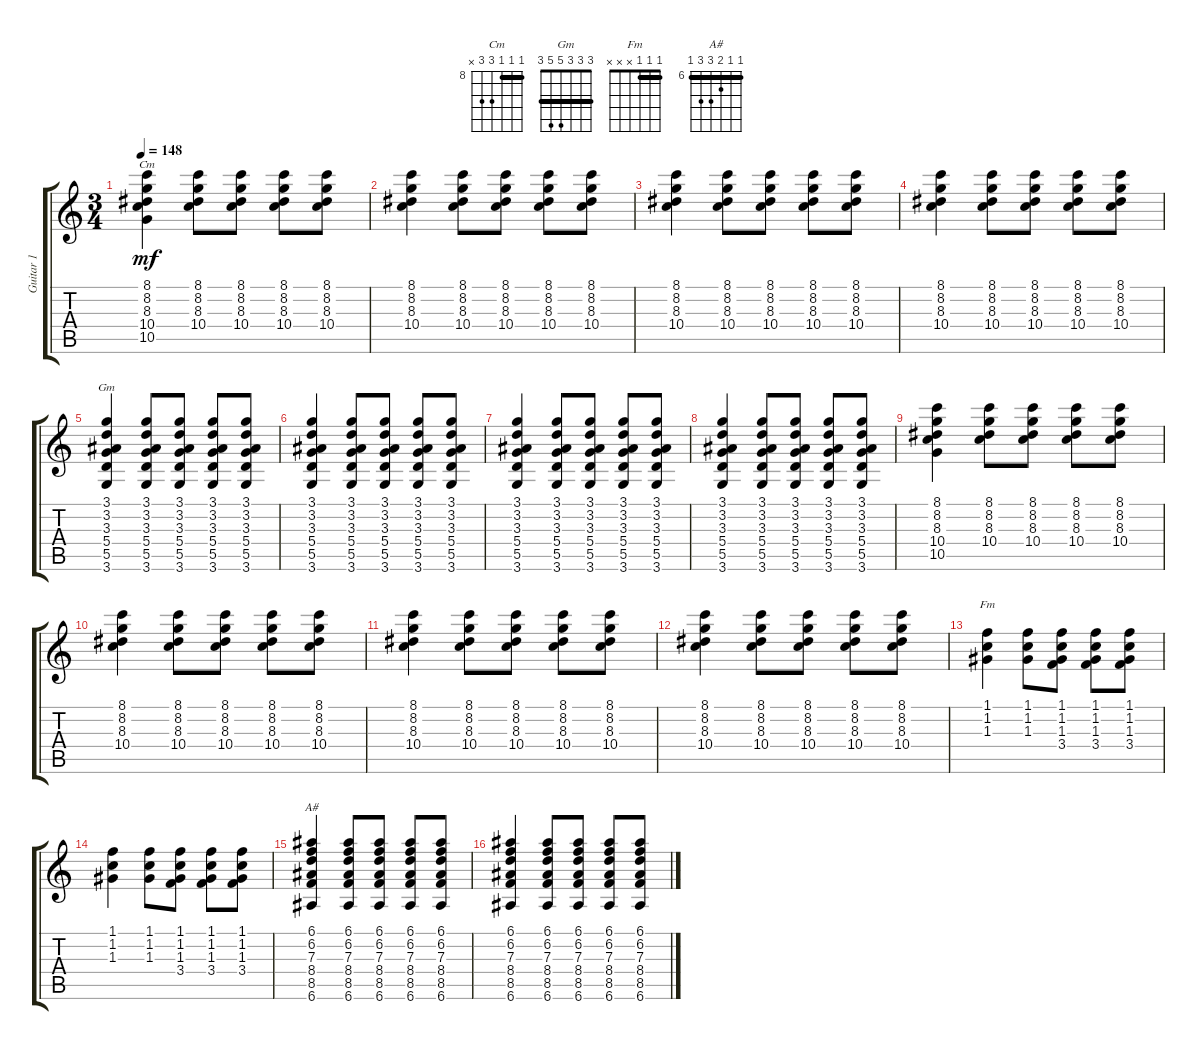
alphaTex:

\track ("Guitar 1" "Guitar 1") {instrument acousticguitarsteel}
\staff {score tabs}
\tuning (E4 B3 G3 D3 A2 E2) {hide}
\chord ("Cm" 8 8 8 10 10 x) {firstfret 8 barre 8}
\chord ("Gm" 3 3 3 5 5 3) {barre 3}
\chord ("Fm" 1 1 1 x x x) {barre 1}
\chord ("A#" 6 6 7 8 8 6) {firstfret 6 barre 6}
\ts (3 4)
\tempo 148
\clef g2
\ks c
(8.1 8.2 8.3 10.4 10.5).4{ch "Cm" dy mf} (8.1 8.2 8.3 10.4).8 (8.1 8.2 8.3 10.4).8 (8.1 8.2 8.3 10.4).8 (8.1 8.2 8.3 10.4).8 |
(8.1 8.2 8.3 10.4).4 (8.1 8.2 8.3 10.4).8 (8.1 8.2 8.3 10.4).8 (8.1 8.2 8.3 10.4).8 (8.1 8.2 8.3 10.4).8 |
(8.1 8.2 8.3 10.4).4 (8.1 8.2 8.3 10.4).8 (8.1 8.2 8.3 10.4).8 (8.1 8.2 8.3 10.4).8 (8.1 8.2 8.3 10.4).8 |
(8.1 8.2 8.3 10.4).4 (8.1 8.2 8.3 10.4).8 (8.1 8.2 8.3 10.4).8 (8.1 8.2 8.3 10.4).8 (8.1 8.2 8.3 10.4).8 |
(3.1 3.2 3.3 5.4 5.5 3.6).4{ch "Gm"} (3.1 3.2 3.3 5.4 5.5 3.6).8 (3.1 3.2 3.3 5.4 5.5 3.6).8 (3.1 3.2 3.3 5.4 5.5 3.6).8 (3.1 3.2 3.3 5.4 5.5 3.6).8 |
(3.1 3.2 3.3 5.4 5.5 3.6).4 (3.1 3.2 3.3 5.4 5.5 3.6).8 (3.1 3.2 3.3 5.4 5.5 3.6).8 (3.1 3.2 3.3 5.4 5.5 3.6).8 (3.1 3.2 3.3 5.4 5.5 3.6).8 |
(3.1 3.2 3.3 5.4 5.5 3.6).4 (3.1 3.2 3.3 5.4 5.5 3.6).8 (3.1 3.2 3.3 5.4 5.5 3.6).8 (3.1 3.2 3.3 5.4 5.5 3.6).8 (3.1 3.2 3.3 5.4 5.5 3.6).8 |
(3.1 3.2 3.3 5.4 5.5 3.6).4 (3.1 3.2 3.3 5.4 5.5 3.6).8 (3.1 3.2 3.3 5.4 5.5 3.6).8 (3.1 3.2 3.3 5.4 5.5 3.6).8 (3.1 3.2 3.3 5.4 5.5 3.6).8 |
(8.1 8.2 8.3 10.4 10.5).4 (8.1 8.2 8.3 10.4).8 (8.1 8.2 8.3 10.4).8 (8.1 8.2 8.3 10.4).8 (8.1 8.2 8.3 10.4).8 |
(8.1 8.2 8.3 10.4).4 (8.1 8.2 8.3 10.4).8 (8.1 8.2 8.3 10.4).8 (8.1 8.2 8.3 10.4).8 (8.1 8.2 8.3 10.4).8 |
(8.1 8.2 8.3 10.4).4 (8.1 8.2 8.3 10.4).8 (8.1 8.2 8.3 10.4).8 (8.1 8.2 8.3 10.4).8 (8.1 8.2 8.3 10.4).8 |
(8.1 8.2 8.3 10.4).4 (8.1 8.2 8.3 10.4).8 (8.1 8.2 8.3 10.4).8 (8.1 8.2 8.3 10.4).8 (8.1 8.2 8.3 10.4).8 |
(1.1 1.2 1.3).4{ch "Fm"} (1.1 1.2 1.3).8 (1.1 1.2 1.3 3.4).8 (1.1 1.2 1.3 3.4).8 (1.1 1.2 1.3 3.4).8 |
(1.1 1.2 1.3).4 (1.1 1.2 1.3).8 (1.1 1.2 1.3 3.4).8 (1.1 1.2 1.3 3.4).8 (1.1 1.2 1.3 3.4).8 |
(6.1 6.2 7.3 8.4 8.5 6.6).4{ch "A#"} (6.1 6.2 7.3 8.4 8.5 6.6).8 (6.1 6.2 7.3 8.4 8.5 6.6).8 (6.1 6.2 7.3 8.4 8.5 6.6).8 (6.1 6.2 7.3 8.4 8.5 6.6).8 |
(6.1 6.2 7.3 8.4 8.5 6.6).4 (6.1 6.2 7.3 8.4 8.5 6.6).8 (6.1 6.2 7.3 8.4 8.5 6.6).8 (6.1 6.2 7.3 8.4 8.5 6.6).8 (6.1 6.2 7.3 8.4 8.5 6.6).8
